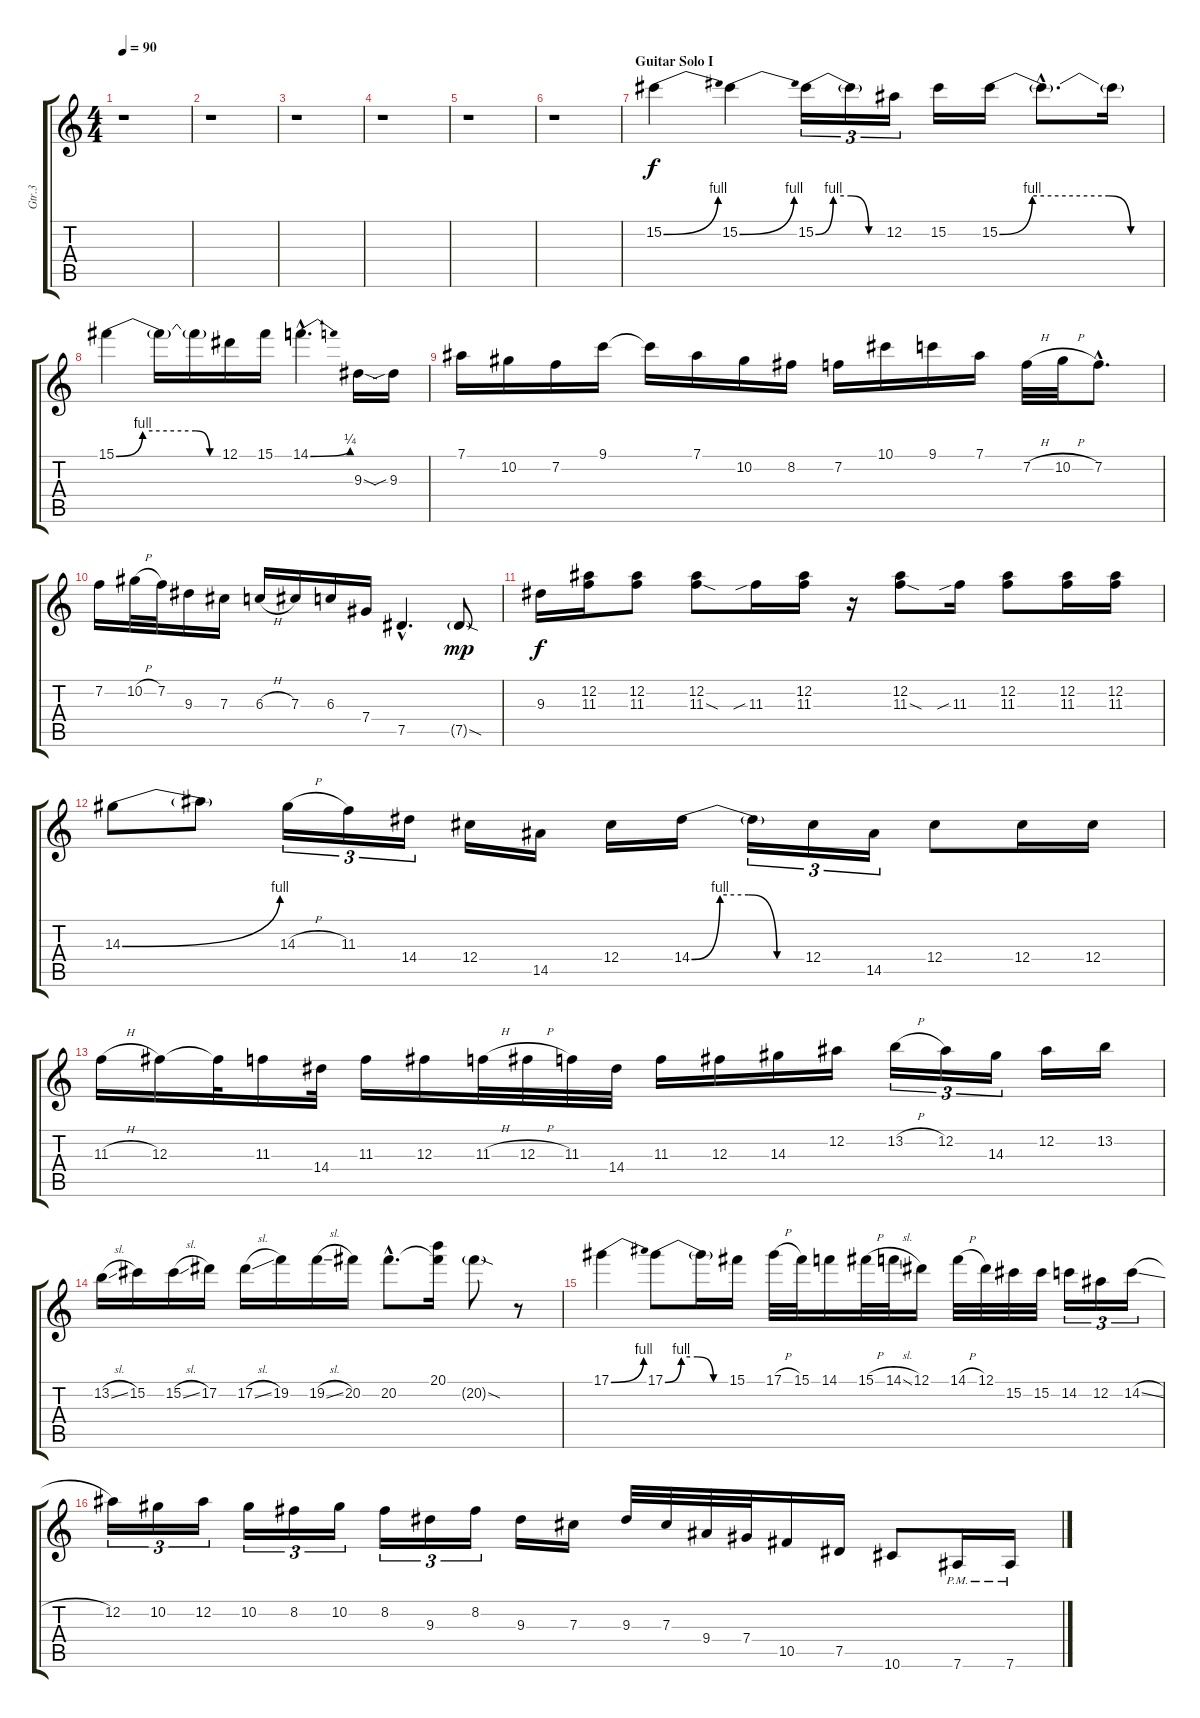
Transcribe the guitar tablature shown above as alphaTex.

\track ("Gtr.3" "Gtr.3") {instrument distortionguitar}
\staff {score tabs}
\tuning (Eb4 Bb3 Gb3 Db3 Ab2 Eb2) {hide}
\ts (4 4)
\tempo 90
\clef g2
\ks c
r.1{dy f} |
r.1 |
r.1 |
r.1 |
r.1 |
r.1 |
\section ("" "Guitar Solo I")
15.2{be (bend 0 0 60 4)}.4 15.2{be (bend 0 0 60 4)}.4 15.2{be (custom 0 0 15 4 30 4 45 0 60 0)}.16{tu (3 2)} 15.2{t}.16{tu (3 2)} 12.2.16{tu (3 2)} 15.2.16 15.2{be (custom 0 0 12 4 40 4 48 0 60 0)}.16 15.2{hac t}.8{d} 15.2{t}.16 |
15.1{be (custom 0 0 15 4 45 4 53 0 60 0)}.4 15.1{t}.16 15.1{t}.16 12.1.16 15.1.16 14.1{be (bend 0 0 60 1) hac}.4{d} 9.3{sod}.16 9.3{sib}.16 |
7.1.16 10.2.16 7.2.16 9.1.16 9.1{t}.16 7.1.16 10.2.16 8.2.16 7.2.16 10.1.16 9.1.16 7.1.16 7.2{h}.32 10.2{h}.32 7.2{hac}.8{d} |
7.2.16 10.2{h}.32 7.2.32 9.3.16 7.3.16 6.3{h}.16 7.3.16 6.3.16 7.4.16 7.5{hac}.4{d} 7.5{sod g}.8{dy mp} |
9.3.16{dy f} (12.2 11.3).16 (12.2 11.3).8 (12.2 11.3{sod}).8 11.3{sib}.16 (12.2 11.3).16 r.16 (12.2 11.3{sod}).8 11.3{sib}.16 (12.2 11.3).8 (12.2 11.3).16 (12.2 11.3).16 |
14.3{be (bend 0 0 60 4)}.8 14.3{t}.8 14.3{h}.16{tu (3 2)} 11.3.16{tu (3 2)} 14.4.16{tu (3 2)} 12.4.16 14.5.16 12.4.16 14.4{be (custom 0 0 15 4 30 4 45 0 60 0)}.16 14.4{t}.16{tu (3 2)} 12.4.16{tu (3 2)} 14.5.16{tu (3 2)} 12.4.8 12.4.16 12.4.16 |
11.3{h}.16 12.3.16 12.3{t}.32 11.3.16 14.4.32 11.3.16 12.3.16 11.3{h}.32 12.3{h}.32 11.3.32 14.4.32 11.3.16 12.3.16 14.3.16 12.2.16 13.2{h}.16{tu (3 2)} 12.2.16{tu (3 2)} 14.3.16{tu (3 2)} 12.2.16 13.2.16 |
13.2{sl}.16 15.2.16 15.2{sl}.16 17.2.16 17.2{sl}.16 19.2.16 19.2{sl}.16 20.2.16 20.2{hac}.8{d} (20.1 20.2{t}).16 20.2{sod g}.8 r.8 |
17.1{be (bend 0 0 60 4)}.4{balance 5} 17.1{be (custom 0 0 15 4 30 4 45 0 60 0)}.8 17.1{t}.16 15.1.16 17.1{h}.32 15.1.32 14.1.16 15.1{h}.32 14.1{sl}.32 12.1.16 14.1{h}.32 12.1.32 15.2.32 15.2.32 14.2.16{tu (3 2)} 12.2.16{tu (3 2)} 14.2{sl}.16{tu (3 2)} |
12.2.16{tu (3 2)} 10.2.16{tu (3 2)} 12.2.16{tu (3 2)} 10.2.16{tu (3 2)} 8.2.16{tu (3 2)} 10.2.16{tu (3 2)} 8.2.16{tu (3 2)} 9.3.16{tu (3 2)} 8.2.16{tu (3 2)} 9.3.16 7.3.16 9.3.32 7.3.32 9.4.32 7.4.32 10.5.16 7.5.16 10.6.8 7.6{pm}.16 7.6{pm}.16
